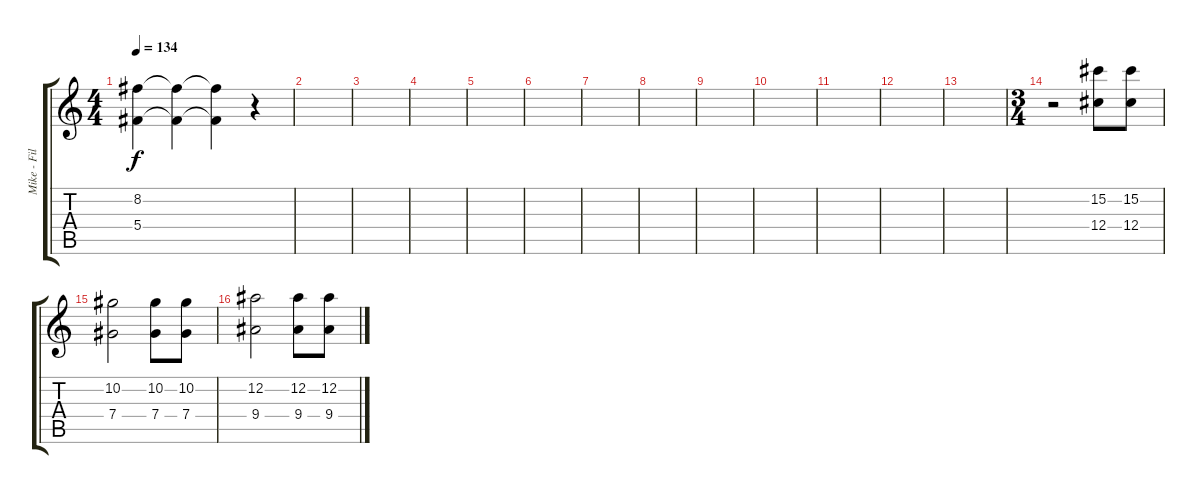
\track ("Mike - Fills" "Mike - Fil") {instrument distortionguitar}
\staff {score tabs}
\tuning (Eb4 Bb3 Gb3 Db3 Ab2 Eb2) {hide}
\ts (4 4)
\tempo 134
\clef g2
\ks c
(8.2{t} 5.4{t}).4{dy f} (8.2{t} 5.4{t}).4 (8.2{t} 5.4{t}).4 r.4 |
|
|
|
|
|
|
|
|
|
|
|
|
\ts (3 4)
r.2 (15.2 12.4).8 (15.2 12.4).8 |
(10.2 7.4).2 (10.2 7.4).8 (10.2 7.4).8 |
(12.2 9.4).2 (12.2 9.4).8 (12.2 9.4).8
